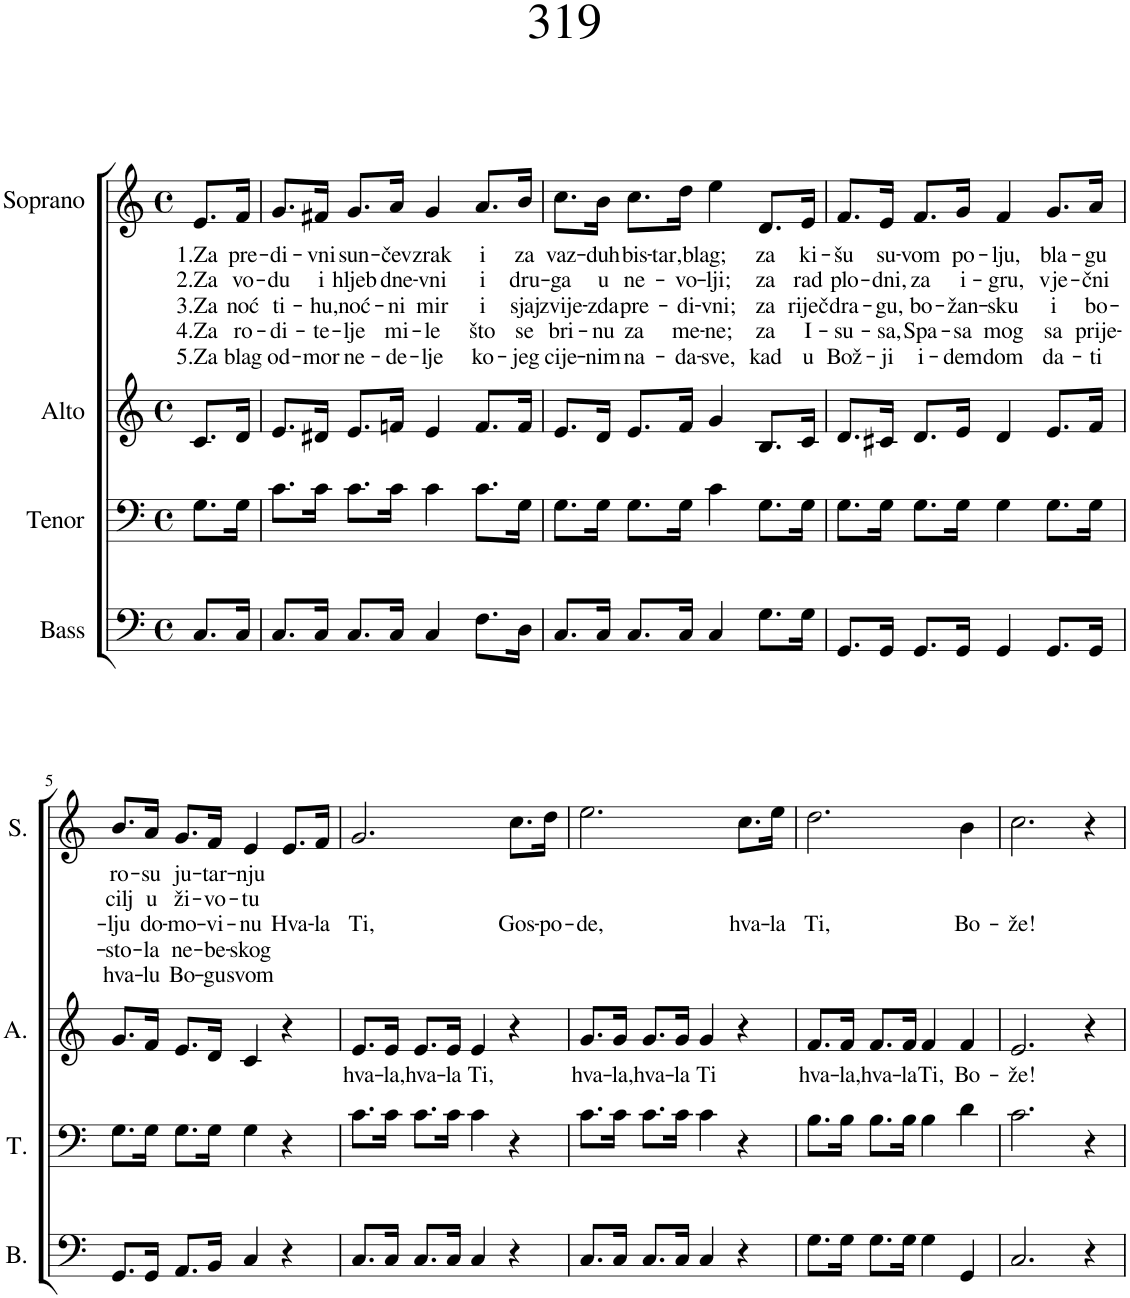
**kern	**kern	**kern	**text	**kern	**text	**text	**text	**text	**text
*part4	*part3	*part2	*part2	*part1	*part1	*part1	*part1	*part1	*part1
*staff4	*staff3	*staff2	*staff2	*staff1	*staff1	*staff1	*staff1	*staff1	*staff1
*I"Bass	*I"Tenor	*I"Alto	*	*I"Soprano	*	*	*	*	*
*I'B.	*I'T.	*I'A.	*	*I'S.	*	*	*	*	*
*clefF4	*clefF4	*clefG2	*	*clefG2	*	*	*	*	*
*k[]	*k[]	*k[]	*	*k[]	*	*	*	*	*
*M4/4	*M4/4	*M4/4	*	*M4/4	*	*	*	*	*
*met(c)	*met(c)	*met(c)	*	*met(c)	*	*	*	*	*
=1	=1	=1	=1	=1	=1	=1	=1	=1	=1
!	!	!	!	!	!LO:LY:b	!LO:LY:b	!LO:LY:b	!LO:LY:b	!LO:LY:b
8.C/L	8.G\L	8.c/L	.	8.e/L	1.Za	2.Za	3.Za	4.Za	5.Za
!	!	!	!	!	!LO:LY:b	!LO:LY:b	!LO:LY:b	!LO:LY:b	!LO:LY:b
16C/Jk	16G\Jk	16d/Jk	.	16f/Jk	pre-	vo-	noć	ro-	blag
=2	=2	=2	=2	=2	=2	=2	=2	=2	=2
!	!	!	!	!	!LO:LY:b	!LO:LY:b	!LO:LY:b	!LO:LY:b	!LO:LY:b
8.C/L	8.c\L	8.e/L	.	8.g/L	-di-	-du	ti-	-di-	od-
!	!	!	!	!	!LO:LY:b	!LO:LY:b	!LO:LY:b	!LO:LY:b	!LO:LY:b
16C/Jk	16c\Jk	16d#X/Jk	.	16f#X/Jk	-vni	i	-hu,	-te-	-mor
!	!	!	!	!	!LO:LY:b	!LO:LY:b	!LO:LY:b	!LO:LY:b	!LO:LY:b
8.C/L	8.c\L	8.e/L	.	8.g/L	sun-	hljeb	noć-	-lje	ne-
!	!	!	!	!	!LO:LY:b	!LO:LY:b	!LO:LY:b	!LO:LY:b	!LO:LY:b
16C/Jk	16c\Jk	16fn/Jk	.	16a/Jk	-čev	dne-	-ni	mi-	-de-
!	!	!	!	!	!LO:LY:b	!LO:LY:b	!LO:LY:b	!LO:LY:b	!LO:LY:b
4C/	4c\	4e/	.	4g/	zrak	-vni	mir	-le	-lje
!	!	!	!	!	!LO:LY:b	!LO:LY:b	!LO:LY:b	!LO:LY:b	!LO:LY:b
8.F\L	8.c\L	8.f/L	.	8.a/L	i	i	i	što	ko-
!	!	!	!	!	!LO:LY:b	!LO:LY:b	!LO:LY:b	!LO:LY:b	!LO:LY:b
16D\Jk	16G\Jk	16f/Jk	.	16b/Jk	za	dru-	sjaj	se	-jeg
=3	=3	=3	=3	=3	=3	=3	=3	=3	=3
!	!	!	!	!	!LO:LY:b	!LO:LY:b	!LO:LY:b	!LO:LY:b	!LO:LY:b
8.C/L	8.G\L	8.e/L	.	8.cc\L	vaz-	-ga	zvije-	bri-	cije-
!	!	!	!	!	!LO:LY:b	!LO:LY:b	!LO:LY:b	!LO:LY:b	!LO:LY:b
16C/Jk	16G\Jk	16d/Jk	.	16b\Jk	-duh	u	-zda	-nu	-nim
!	!	!	!	!	!LO:LY:b	!LO:LY:b	!LO:LY:b	!LO:LY:b	!LO:LY:b
8.C/L	8.G\L	8.e/L	.	8.cc\L	bis-	ne-	pre-	za	na-
!	!	!	!	!	!LO:LY:b	!LO:LY:b	!LO:LY:b	!LO:LY:b	!LO:LY:b
16C/Jk	16G\Jk	16f/Jk	.	16dd\Jk	-tar,blag;	-vo-	-di-	me-	-da-
!	!	!	!	!	!	!LO:LY:b	!LO:LY:b	!LO:LY:b	!LO:LY:b
4C/	4c\	4g/	.	4ee\	.	-lji;	-vni;	-ne;	-sve,
!	!	!	!	!	!LO:LY:b	!LO:LY:b	!LO:LY:b	!LO:LY:b	!LO:LY:b
8.G\L	8.G\L	8.B/L	.	8.d/L	za	za	za	za	kad
!	!	!	!	!	!LO:LY:b	!LO:LY:b	!LO:LY:b	!LO:LY:b	!LO:LY:b
16G\Jk	16G\Jk	16c/Jk	.	16e/Jk	ki-	rad	riječ	I-	u
=4	=4	=4	=4	=4	=4	=4	=4	=4	=4
!	!	!	!	!	!LO:LY:b	!LO:LY:b	!LO:LY:b	!LO:LY:b	!LO:LY:b
8.GG/L	8.G\L	8.d/L	.	8.f/L	-šu	plo-	dra-	-su-	Bož-
!	!	!	!	!	!LO:LY:b	!LO:LY:b	!LO:LY:b	!LO:LY:b	!LO:LY:b
16GG/Jk	16G\Jk	16c#X/Jk	.	16e/Jk	su-	-dni,	-gu,	-sa,	-ji
!	!	!	!	!	!LO:LY:b	!LO:LY:b	!LO:LY:b	!LO:LY:b	!LO:LY:b
8.GG/L	8.G\L	8.d/L	.	8.f/L	-vom	za	bo-	Spa-	i-
!	!	!	!	!	!LO:LY:b	!LO:LY:b	!LO:LY:b	!LO:LY:b	!LO:LY:b
16GG/Jk	16G\Jk	16e/Jk	.	16g/Jk	po-	i-	-žan-	-sa	-dem
!	!	!	!	!	!LO:LY:b	!LO:LY:b	!LO:LY:b	!LO:LY:b	!LO:LY:b
4GG/	4G\	4d/	.	4f/	-lju,	-gru,	-sku	mog	dom
!	!	!	!	!	!LO:LY:b	!LO:LY:b	!LO:LY:b	!LO:LY:b	!LO:LY:b
8.GG/L	8.G\L	8.e/L	.	8.g/L	bla-	vje-	i	sa	da-
!	!	!	!	!	!LO:LY:b	!LO:LY:b	!LO:LY:b	!LO:LY:b	!LO:LY:b
16GG/Jk	16G\Jk	16f/Jk	.	16a/Jk	-gu	-čni	bo-	prije-	-ti
!!LO:LB:g=z
=5	=5	=5	=5	=5	=5	=5	=5	=5	=5
!	!	!	!	!	!LO:LY:b	!LO:LY:b	!LO:LY:b	!LO:LY:b	!LO:LY:b
8.GG/L	8.G\L	8.g/L	.	8.b/L	ro-	cilj	-lju	-sto-	hva-
!	!	!	!	!	!LO:LY:b	!LO:LY:b	!LO:LY:b	!LO:LY:b	!LO:LY:b
16GG/Jk	16G\Jk	16f/Jk	.	16a/Jk	-su	u	do-	-la	-lu
!	!	!	!	!	!LO:LY:b	!LO:LY:b	!LO:LY:b	!LO:LY:b	!LO:LY:b
8.AA/L	8.G\L	8.e/L	.	8.g/L	ju-	ži-	-mo-	ne-	Bo-
!	!	!	!	!	!LO:LY:b	!LO:LY:b	!LO:LY:b	!LO:LY:b	!LO:LY:b
16BB/Jk	16G\Jk	16d/Jk	.	16f/Jk	-tar-	-vo-	-vi-	-be-	-gu
!	!	!	!	!	!LO:LY:b	!LO:LY:b	!LO:LY:b	!LO:LY:b	!LO:LY:b
4C/	4G\	4c/	.	4e/	-nju	-tu	-nu	-skog	svom
!	!	!	!	!	!	!	!LO:LY:b	!	!
4r	4r	4r	.	8.e/L	.	.	Hva-	.	.
!	!	!	!	!	!	!	!LO:LY:b	!	!
.	.	.	.	16f/Jk	.	.	-la	.	.
=6	=6	=6	=6	=6	=6	=6	=6	=6	=6
!	!	!	!LO:LY:b	!	!	!	!LO:LY:b	!	!
8.C/L	8.c\L	8.e/L	hva-	2.g/	.	.	Ti,	.	.
!	!	!	!LO:LY:b	!	!	!	!	!	!
16C/Jk	16c\Jk	16e/Jk	-la,	.	.	.	.	.	.
!	!	!	!LO:LY:b	!	!	!	!	!	!
8.C/L	8.c\L	8.e/L	hva-	.	.	.	.	.	.
!	!	!	!LO:LY:b	!	!	!	!	!	!
16C/Jk	16c\Jk	16e/Jk	-la	.	.	.	.	.	.
!	!	!	!LO:LY:b	!	!	!	!	!	!
4C/	4c\	4e/	Ti,	.	.	.	.	.	.
!	!	!	!	!	!	!	!LO:LY:b	!	!
4r	4r	4r	.	8.cc\L	.	.	Gos-	.	.
!	!	!	!	!	!	!	!LO:LY:b	!	!
.	.	.	.	16dd\Jk	.	.	-po-	.	.
=7	=7	=7	=7	=7	=7	=7	=7	=7	=7
!	!	!	!LO:LY:b	!	!	!	!LO:LY:b	!	!
8.C/L	8.c\L	8.g/L	hva-	2.ee\	.	.	-de,	.	.
!	!	!	!LO:LY:b	!	!	!	!	!	!
16C/Jk	16c\Jk	16g/Jk	-la,	.	.	.	.	.	.
!	!	!	!LO:LY:b	!	!	!	!	!	!
8.C/L	8.c\L	8.g/L	hva-	.	.	.	.	.	.
!	!	!	!LO:LY:b	!	!	!	!	!	!
16C/Jk	16c\Jk	16g/Jk	-la	.	.	.	.	.	.
!	!	!	!LO:LY:b	!	!	!	!	!	!
4C/	4c\	4g/	Ti	.	.	.	.	.	.
!	!	!	!	!	!	!	!LO:LY:b	!	!
4r	4r	4r	.	8.cc\L	.	.	hva-	.	.
!	!	!	!	!	!	!	!LO:LY:b	!	!
.	.	.	.	16ee\Jk	.	.	-la	.	.
=8	=8	=8	=8	=8	=8	=8	=8	=8	=8
!	!	!	!LO:LY:b	!	!	!	!LO:LY:b	!	!
8.G\L	8.B\L	8.f/L	hva-	2.dd\	.	.	Ti,	.	.
!	!	!	!LO:LY:b	!	!	!	!	!	!
16G\Jk	16B\Jk	16f/Jk	-la,	.	.	.	.	.	.
!	!	!	!LO:LY:b	!	!	!	!	!	!
8.G\L	8.B\L	8.f/L	hva-	.	.	.	.	.	.
!	!	!	!LO:LY:b	!	!	!	!	!	!
16G\Jk	16B\Jk	16f/Jk	-la	.	.	.	.	.	.
!	!	!	!LO:LY:b	!	!	!	!	!	!
4G\	4B\	4f/	Ti,	.	.	.	.	.	.
!	!	!	!LO:LY:b	!	!	!	!LO:LY:b	!	!
4GG/	4d\	4f/	Bo-	4b\	.	.	Bo-	.	.
=9	=9	=9	=9	=9	=9	=9	=9	=9	=9
!	!	!	!LO:LY:b	!	!	!	!LO:LY:b	!	!
2.C/	2.c\	2.e/	-že!	2.cc\	.	.	-že!	.	.
4r	4r	4r	.	4r	.	.	.	.	.
=	=	=	=	=	=	=	=	=	=
*-	*-	*-	*-	*-	*-	*-	*-	*-	*-
